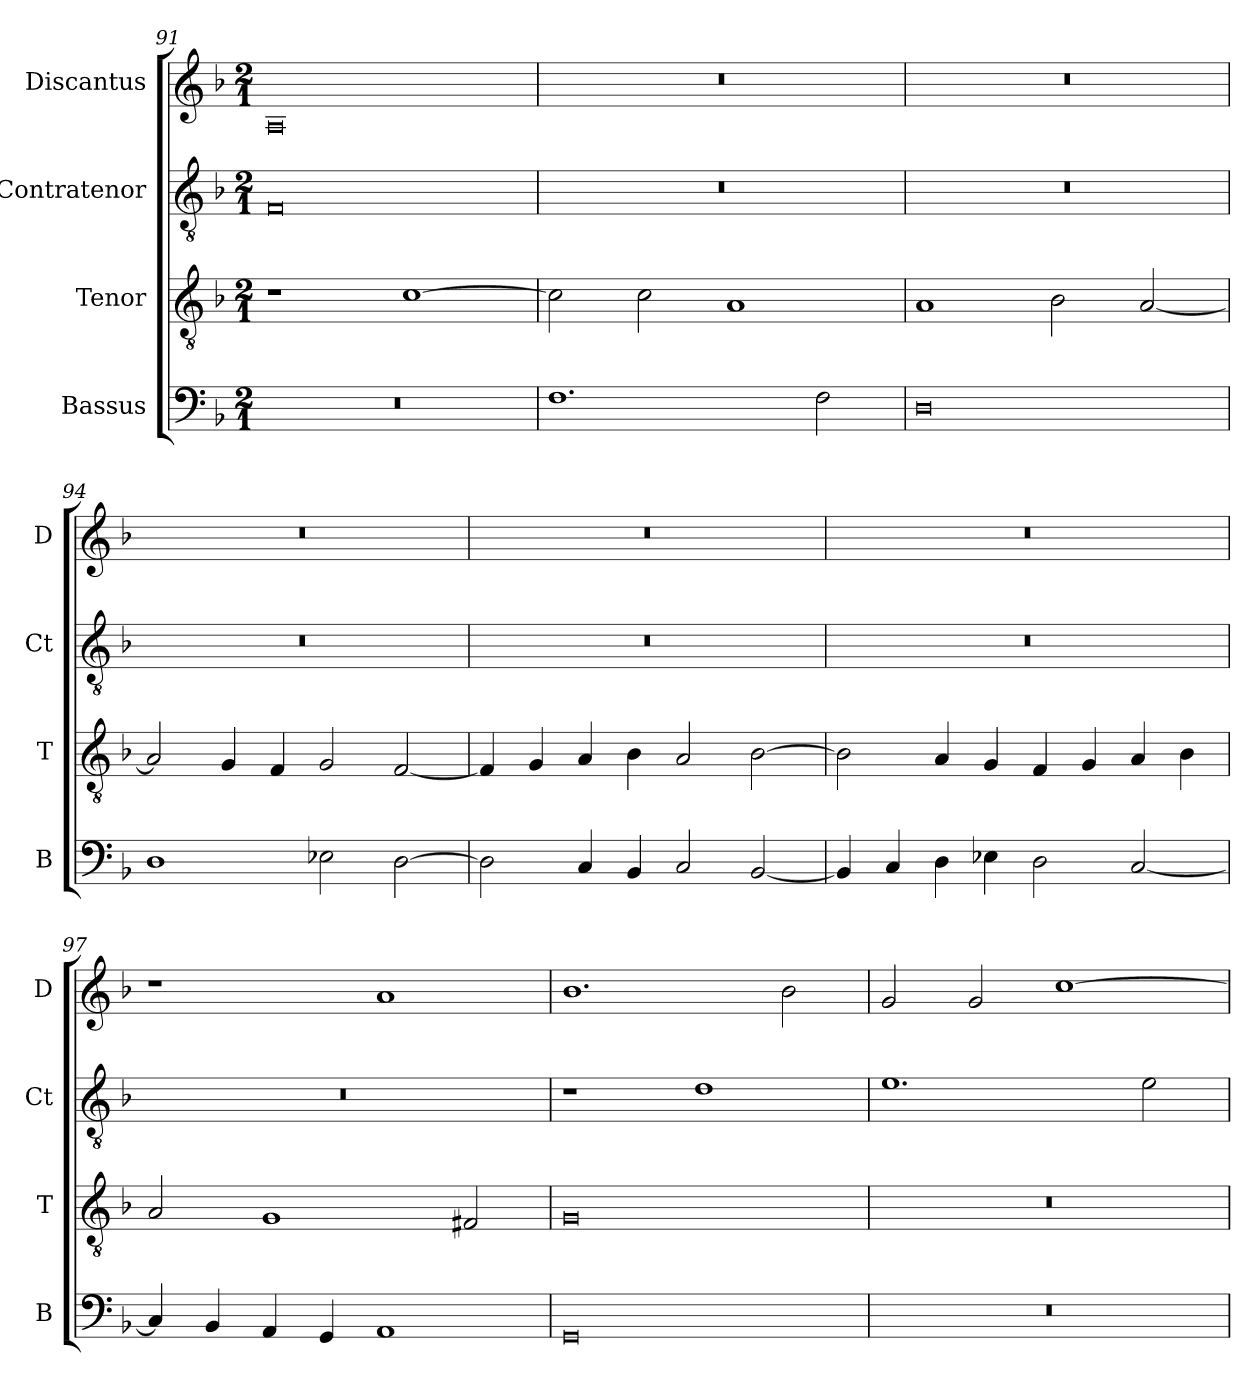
**kern	**kern	**kern	**kern
*part4	*part3	*part2	*part1
*staff4	*staff3	*staff2	*staff1
*I"Bassus	*I"Tenor	*I"Contratenor	*I"Discantus
*I'B	*I'T	*I'Ct	*I'D
*clefF4	*clefGv2	*clefGv2	*clefG2
*k[b-]	*k[b-]	*k[b-]	*k[b-]
*M2/1	*M2/1	*M2/1	*M2/1
=91	=91	=91	=91
0r	1r	0F	0A
.	[1c	.	.
=92	=92	=92	=92
1.F	2c\]	0r	0r
.	2c\	.	.
.	1A	.	.
2F\	.	.	.
=93	=93	=93	=93
0D	1A	0r	0r
.	2B-\	.	.
.	[2A/	.	.
=94	=94	=94	=94
1D	2A/]	0r	0r
.	4G/	.	.
.	4F/	.	.
2E-X\	2G/	.	.
[2D\	[2F/	.	.
=95	=95	=95	=95
2D\]	4F/]	0r	0r
.	4G/	.	.
4C/	4A/	.	.
4BB-/	4B-\	.	.
2C/	2A/	.	.
[2BB-/	[2B-\	.	.
=96	=96	=96	=96
4BB-/]	2B-\]	0r	0r
4C/	.	.	.
4D\	4A/	.	.
4E-X\	4G/	.	.
2D\	4F/	.	.
.	4G/	.	.
[2C/	4A/	.	.
.	4B-\	.	.
=97	=97	=97	=97
4C/]	2A/	0r	1r
4BB-/	.	.	.
4AA/	1G	.	.
4GG/	.	.	.
1AA	.	.	1a
.	2F#X/	.	.
=98	=98	=98	=98
0GG	0G	1r	1.b-
.	.	1d	.
.	.	.	2b-\
=99	=99	=99	=99
0r	0r	1.e	2g/
.	.	.	2g/
.	.	.	[1cc
.	.	2e\	.
=	=	=	=
*-	*-	*-	*-
